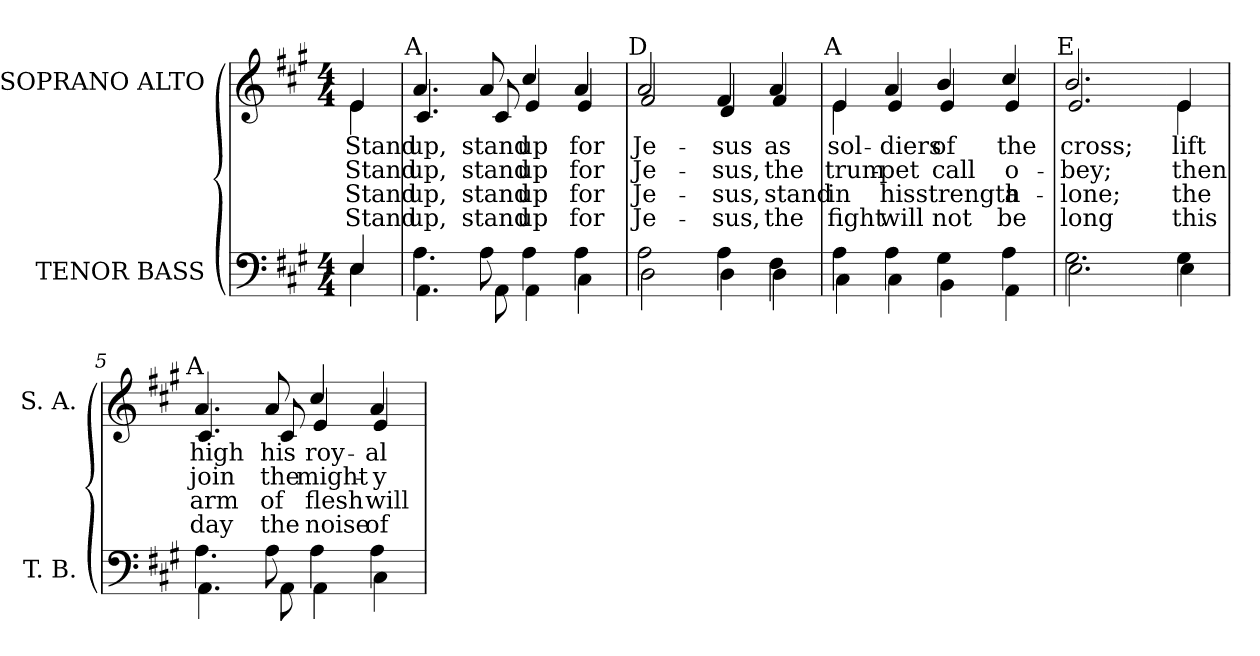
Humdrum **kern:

**kern	**kern	**text	**text	**text	**text
*part2	*part1	*part1	*part1	*part1	*part1
*staff2	*staff1	*staff1	*staff1	*staff1	*staff1
*I"TENOR BASS	*I"SOPRANO ALTO	*	*	*	*
*I'T. B.	*I'S. A.	*	*	*	*
!!LO:PB:g=z
*clefF4	*clefG2	*	*	*	*
*k[f#c#g#]	*k[f#c#g#]	*	*	*	*
*A:	*A:	*	*	*	*
*M4/4	*M4/4	*	*	*	*
=	=	=	=	=	=
*^	*	*	*	*	*
!	!	!LO:TX:a:cj:t=E	!	!	!	!
!	!	!LO:TX:b:cj:t=1	!	!	!	!
!	!	!LO:TX:b:cj:t=2	!	!	!	!
!	!	!LO:TX:b:cj:t=3	!	!	!	!
!	!	!LO:TX:b:cj:t=4	!	!	!	!
!	!	!	!LO:LY:b:color=#000000	!LO:LY:b:color=#000000	!LO:LY:b:color=#000000	!LO:LY:b:color=#000000
*	*	*^	*	*	*	*
4Ei/	4Ei\	4ei/	4ei\	Stand	Stand	Stand	Stand
=	=	=	=	=	=	=	=
!	!	!LO:TX:a:cj:t=A	!	!	!	!	!
!	!	!	!	!LO:LY:b:color=#000000	!LO:LY:b:color=#000000	!LO:LY:b:color=#000000	!LO:LY:b:color=#000000
4.Ai\	4.AAi\	4.ai/	4.c#i/	up,	up,	up,	up,
!	!	!	!	!LO:LY:b:color=#000000	!LO:LY:b:color=#000000	!LO:LY:b:color=#000000	!LO:LY:b:color=#000000
8Ai\	8AAi\	8ai/	8c#i/	stand	stand	stand	stand
!	!	!	!	!LO:LY:b:color=#000000	!LO:LY:b:color=#000000	!LO:LY:b:color=#000000	!LO:LY:b:color=#000000
4Ai\	4AAi\	4cc#i/	4ei/	up	up	up	up
!	!	!	!	!LO:LY:b:color=#000000	!LO:LY:b:color=#000000	!LO:LY:b:color=#000000	!LO:LY:b:color=#000000
4Ai\	4C#i\	4ai/	4ei/	for	for	for	for
=1	=1	=1	=1	=1	=1	=1	=1
!	!	!LO:TX:a:cj:t=D	!	!	!	!	!
!	!	!	!	!LO:LY:b:color=#000000	!LO:LY:b:color=#000000	!LO:LY:b:color=#000000	!LO:LY:b:color=#000000
2Ai\	2Di\	2ai/	2f#i/	Je-	Je-	Je-	Je-
!	!	!	!	!LO:LY:b:color=#000000	!LO:LY:b:color=#000000	!LO:LY:b:color=#000000	!LO:LY:b:color=#000000
4Ai\	4Di\	4f#i/	4di/	-sus	-sus,	-sus,	-sus,
!	!	!	!	!LO:LY:b:color=#000000	!LO:LY:b:color=#000000	!LO:LY:b:color=#000000	!LO:LY:b:color=#000000
4F#i\	4Di\	4ai/	4f#i/	as	the	stand	the
=2	=2	=2	=2	=2	=2	=2	=2
!	!	!LO:TX:a:cj:t=A	!	!	!	!	!
!	!	!	!	!LO:LY:b:color=#000000	!LO:LY:b:color=#000000	!LO:LY:b:color=#000000	!LO:LY:b:color=#000000
4Ai\	4C#i\	4ei/	4ei\	sol-	trum-	in	fight
!	!	!	!	!LO:LY:b:color=#000000	!LO:LY:b:color=#000000	!LO:LY:b:color=#000000	!LO:LY:b:color=#000000
4Ai\	4C#i\	4ai/	4ei/	-diers	-pet	his	will
!	!	!	!	!LO:LY:b:color=#000000	!LO:LY:b:color=#000000	!LO:LY:b:color=#000000	!LO:LY:b:color=#000000
4G#i\	4BBi\	4bi/	4ei/	of	call	strength	not
!	!	!	!	!LO:LY:b:color=#000000	!LO:LY:b:color=#000000	!LO:LY:b:color=#000000	!LO:LY:b:color=#000000
4Ai\	4AAi\	4cc#i/	4ei/	the	o-	a-	be
=3	=3	=3	=3	=3	=3	=3	=3
!	!	!LO:TX:a:cj:t=E	!	!	!	!	!
!	!	!	!	!LO:LY:b:color=#000000	!LO:LY:b:color=#000000	!LO:LY:b:color=#000000	!LO:LY:b:color=#000000
2.G#i\	2.Ei\	2.bi/	2.ei/	cross;	-bey;	-lone;	long
!!LO:LB:g=z	!!
=4-	=4-	=4-	=4-	=4-	=4-	=4-	=4-
!	!	!	!	!LO:LY:b:color=#000000	!LO:LY:b:color=#000000	!LO:LY:b:color=#000000	!LO:LY:b:color=#000000
4G#i\	4Ei\	4ei/	4ei\	lift	then	the	this
=5	=5	=5	=5	=5	=5	=5	=5
!	!	!LO:TX:a:cj:t=A	!	!	!	!	!
!	!	!	!	!LO:LY:b:color=#000000	!LO:LY:b:color=#000000	!LO:LY:b:color=#000000	!LO:LY:b:color=#000000
4.Ai\	4.AAi\	4.ai/	4.c#i/	high	join	arm	day
!	!	!	!	!LO:LY:b:color=#000000	!LO:LY:b:color=#000000	!LO:LY:b:color=#000000	!LO:LY:b:color=#000000
8Ai\	8AAi\	8ai/	8c#i/	his	the	of	the
!	!	!	!	!LO:LY:b:color=#000000	!LO:LY:b:color=#000000	!LO:LY:b:color=#000000	!LO:LY:b:color=#000000
4Ai\	4AAi\	4cc#i/	4ei/	roy-	might-	flesh	noise
!	!	!	!	!LO:LY:b:color=#000000	!LO:LY:b:color=#000000	!LO:LY:b:color=#000000	!LO:LY:b:color=#000000
4Ai\	4C#i\	4ai/	4ei/	-al	-y	will	of
*v	*v	*	*	*	*	*	*
*	*v	*v	*	*	*	*
=	=	=	=	=	=
*-	*-	*-	*-	*-	*-
